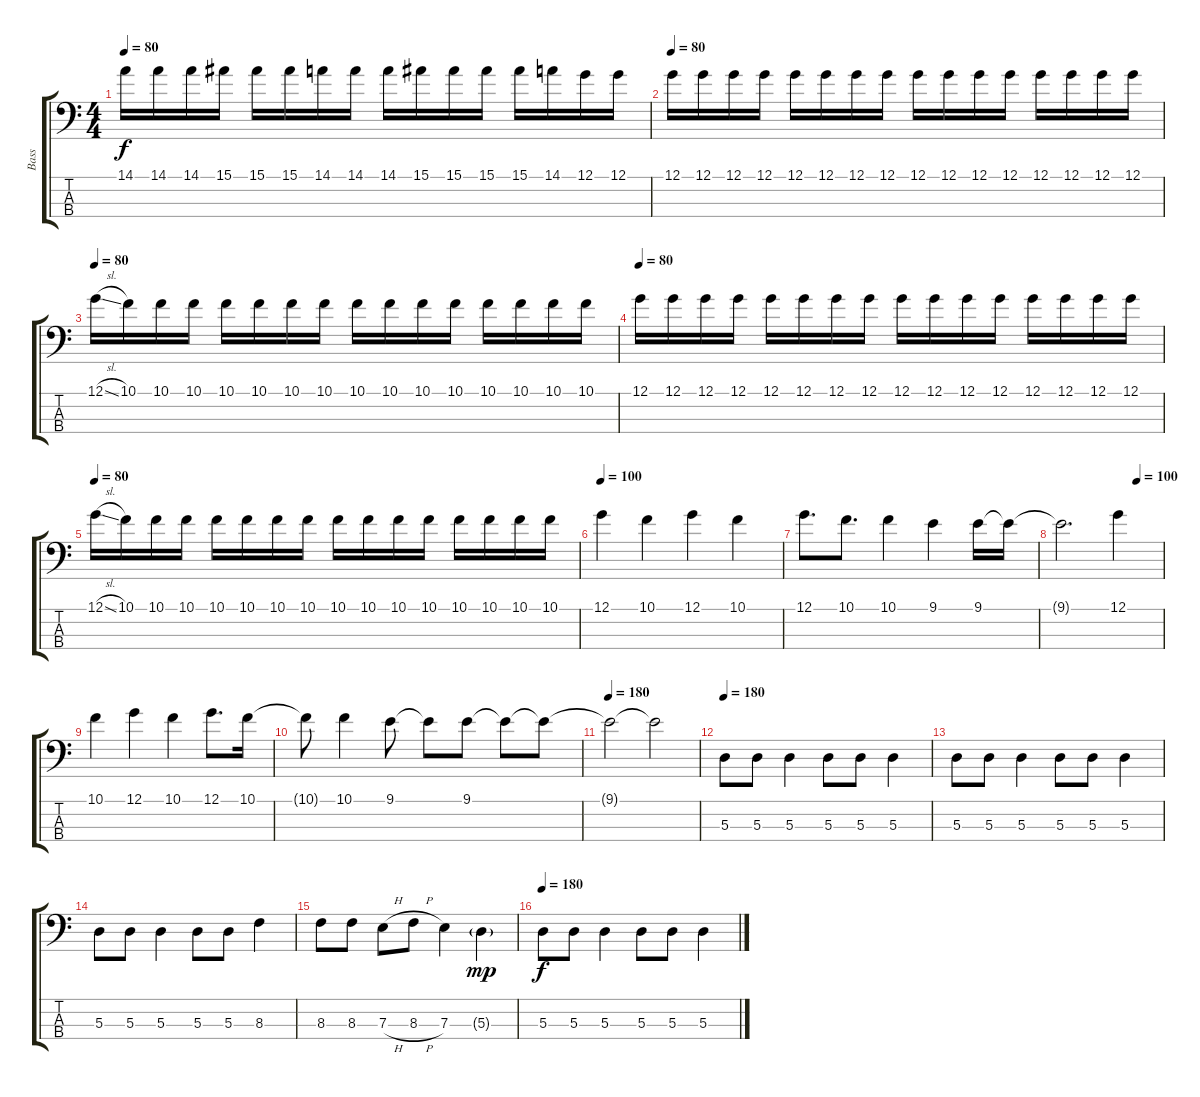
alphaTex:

\track ("Bass" "Bass") {instrument electricbassfinger}
\staff {score tabs}
\tuning (G2 D2 A1 E1) {hide}
\ts (4 4)
\tempo 80
\clef f4
\ks c
14.1.16{dy f} 14.1.16 14.1.16 15.1.16 15.1.16 15.1.16 14.1.16 14.1.16 14.1.16 15.1.16 15.1.16 15.1.16 15.1.16 14.1.16 12.1.16 12.1.16 |
\tempo 80
12.1.16 12.1.16 12.1.16 12.1.16 12.1.16 12.1.16 12.1.16 12.1.16 12.1.16 12.1.16 12.1.16 12.1.16 12.1.16 12.1.16 12.1.16 12.1.16 |
\tempo 80
12.1{sl}.16 10.1.16 10.1.16 10.1.16 10.1.16 10.1.16 10.1.16 10.1.16 10.1.16 10.1.16 10.1.16 10.1.16 10.1.16 10.1.16 10.1.16 10.1.16 |
\tempo 80
12.1.16 12.1.16 12.1.16 12.1.16 12.1.16 12.1.16 12.1.16 12.1.16 12.1.16 12.1.16 12.1.16 12.1.16 12.1.16 12.1.16 12.1.16 12.1.16 |
\tempo 80
12.1{sl}.16 10.1.16 10.1.16 10.1.16 10.1.16 10.1.16 10.1.16 10.1.16 10.1.16 10.1.16 10.1.16 10.1.16 10.1.16 10.1.16 10.1.16 10.1.16 |
\tempo 100
12.1.4 10.1.4 12.1.4 10.1.4 |
12.1.8{d} 10.1.8{d} 10.1.4 9.1.4 9.1.16 9.1{t}.16 |
\tempo (100 0.75)
9.1{t}.2{d} 12.1.4 |
10.1.4 12.1.4 10.1.4 12.1.8{d} 10.1.16 |
10.1{t}.8 10.1.4 9.1.8 9.1{t}.8 9.1.8 9.1{t}.8 9.1{t}.8 |
\tempo 200
\tempo 180
9.1{t}.2 9.1{t}.2 |
\tempo 180
5.3.8 5.3.8 5.3.4 5.3.8 5.3.8 5.3.4 |
5.3.8 5.3.8 5.3.4 5.3.8 5.3.8 5.3.4 |
5.3.8 5.3.8 5.3.4 5.3.8 5.3.8 8.3.4 |
8.3.8 8.3.8 7.3{h}.8 8.3{h}.8 7.3.4 5.3{g}.4{dy mp} |
\tempo 180
5.3.8{dy f} 5.3.8 5.3.4 5.3.8 5.3.8 5.3.4
